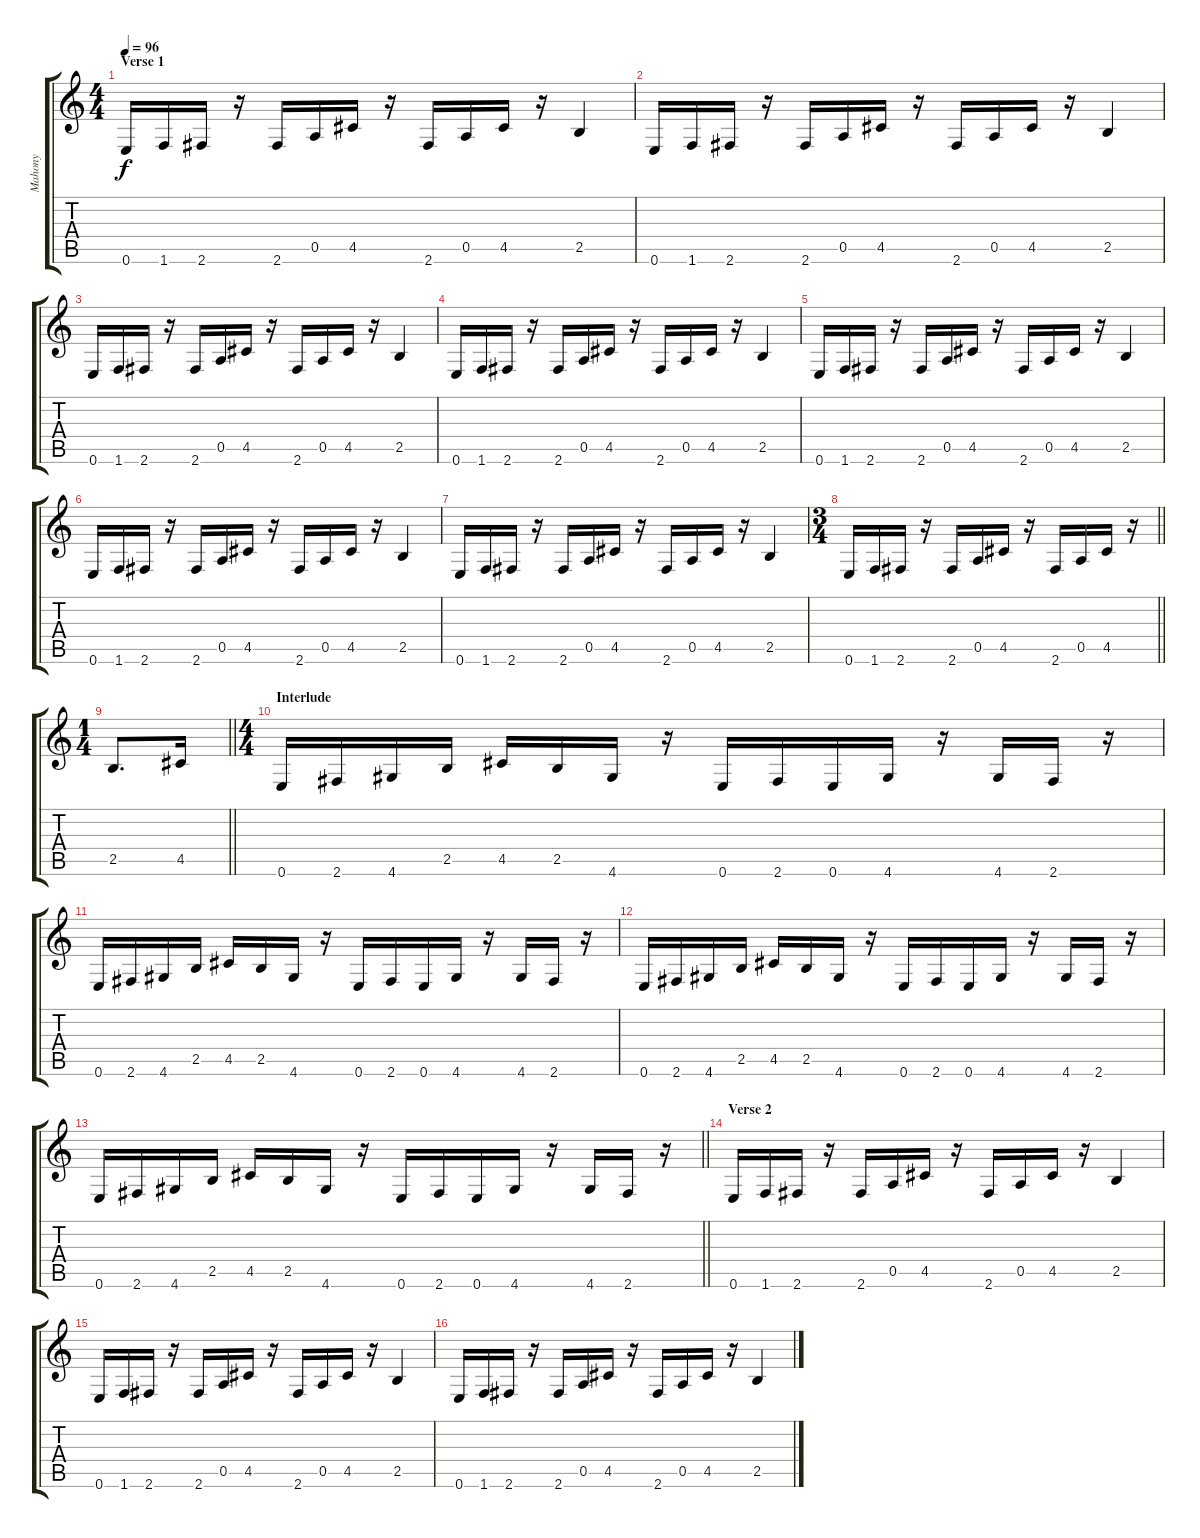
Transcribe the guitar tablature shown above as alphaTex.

\track ("Mahony" "Mahony") {instrument distortionguitar}
\staff {score tabs}
\tuning (E4 B3 G3 D3 A2 E2) {hide}
\ts (4 4)
\section ("" "Verse 1")
\tempo 96
\clef g2
\ks c
0.6.16{dy f instrument distortionguitar} 1.6.16 2.6.16 r.16 2.6.16 0.5.16 4.5.16 r.16 2.6.16 0.5.16 4.5.16 r.16 2.5.4 |
0.6.16 1.6.16 2.6.16 r.16 2.6.16 0.5.16 4.5.16 r.16 2.6.16 0.5.16 4.5.16 r.16 2.5.4 |
0.6.16 1.6.16 2.6.16 r.16 2.6.16 0.5.16 4.5.16 r.16 2.6.16 0.5.16 4.5.16 r.16 2.5.4 |
0.6.16 1.6.16 2.6.16 r.16 2.6.16 0.5.16 4.5.16 r.16 2.6.16 0.5.16 4.5.16 r.16 2.5.4 |
0.6.16 1.6.16 2.6.16 r.16 2.6.16 0.5.16 4.5.16 r.16 2.6.16 0.5.16 4.5.16 r.16 2.5.4 |
0.6.16 1.6.16 2.6.16 r.16 2.6.16 0.5.16 4.5.16 r.16 2.6.16 0.5.16 4.5.16 r.16 2.5.4 |
0.6.16 1.6.16 2.6.16 r.16 2.6.16 0.5.16 4.5.16 r.16 2.6.16 0.5.16 4.5.16 r.16 2.5.4 |
\ts (3 4)
\barLineRight lightlight
0.6.16 1.6.16 2.6.16 r.16 2.6.16 0.5.16 4.5.16 r.16 2.6.16 0.5.16 4.5.16 r.16 |
\ts (1 4)
\barLineRight lightlight
2.5.8{d} 4.5.16 |
\ts (4 4)
\section ("" "Interlude")
0.6.16 2.6.16 4.6.16 2.5.16 4.5.16 2.5.16 4.6.16 r.16 0.6.16 2.6.16 0.6.16 4.6.16 r.16 4.6.16 2.6.16 r.16 |
0.6.16 2.6.16 4.6.16 2.5.16 4.5.16 2.5.16 4.6.16 r.16 0.6.16 2.6.16 0.6.16 4.6.16 r.16 4.6.16 2.6.16 r.16 |
0.6.16 2.6.16 4.6.16 2.5.16 4.5.16 2.5.16 4.6.16 r.16 0.6.16 2.6.16 0.6.16 4.6.16 r.16 4.6.16 2.6.16 r.16 |
\barLineRight lightlight
0.6.16 2.6.16 4.6.16 2.5.16 4.5.16 2.5.16 4.6.16 r.16 0.6.16 2.6.16 0.6.16 4.6.16 r.16 4.6.16 2.6.16 r.16 |
\section ("" "Verse 2")
0.6.16 1.6.16 2.6.16 r.16 2.6.16 0.5.16 4.5.16 r.16 2.6.16 0.5.16 4.5.16 r.16 2.5.4 |
0.6.16 1.6.16 2.6.16 r.16 2.6.16 0.5.16 4.5.16 r.16 2.6.16 0.5.16 4.5.16 r.16 2.5.4 |
0.6.16 1.6.16 2.6.16 r.16 2.6.16 0.5.16 4.5.16 r.16 2.6.16 0.5.16 4.5.16 r.16 2.5.4
